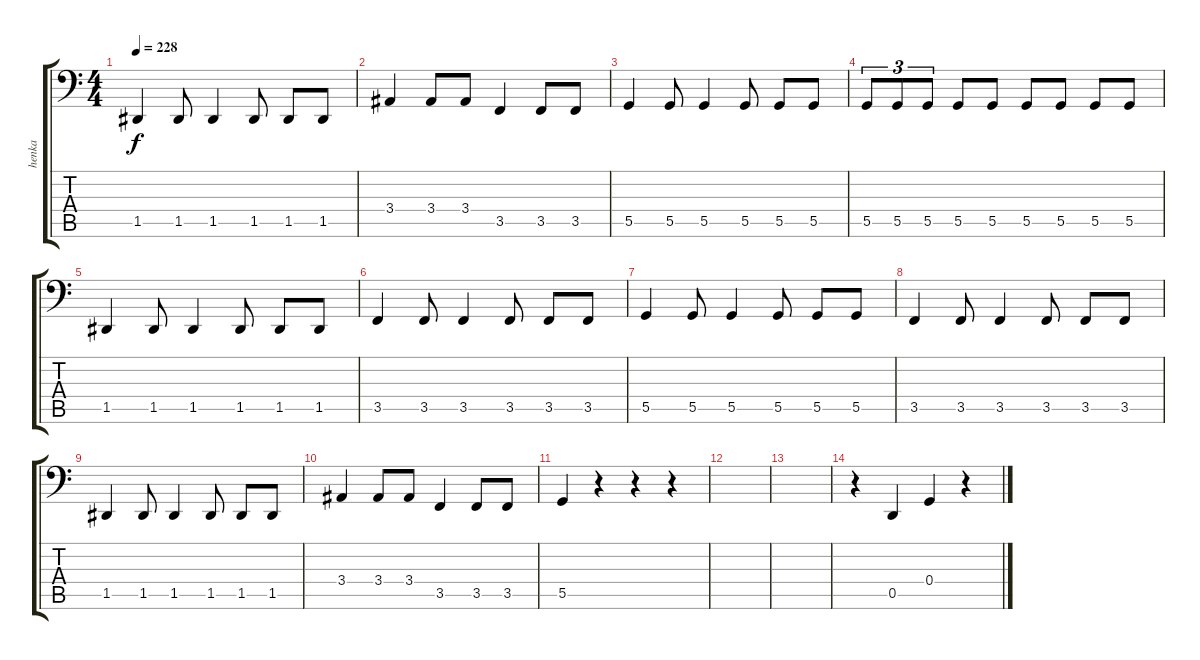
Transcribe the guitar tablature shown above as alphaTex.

\track ("henka" "henka") {instrument electricbasspick}
\staff {score tabs}
\tuning (A2 E2 C2 G1 D1 A0) {hide}
\ts (4 4)
\tempo 228
\clef f4
\ks c
1.5.4{dy f} 1.5.8 1.5.4 1.5.8 1.5.8 1.5.8 |
3.4.4 3.4.8 3.4.8 3.5.4 3.5.8 3.5.8 |
5.5.4 5.5.8 5.5.4 5.5.8 5.5.8 5.5.8 |
5.5.8{tu (3 2)} 5.5.8{tu (3 2)} 5.5.8{tu (3 2)} 5.5.8 5.5.8 5.5.8 5.5.8 5.5.8 5.5.8 |
1.5.4 1.5.8 1.5.4 1.5.8 1.5.8 1.5.8 |
3.5.4 3.5.8 3.5.4 3.5.8 3.5.8 3.5.8 |
5.5.4 5.5.8 5.5.4 5.5.8 5.5.8 5.5.8 |
3.5.4 3.5.8 3.5.4 3.5.8 3.5.8 3.5.8 |
1.5.4 1.5.8 1.5.4 1.5.8 1.5.8 1.5.8 |
3.4.4 3.4.8 3.4.8 3.5.4 3.5.8 3.5.8 |
5.5.4 r.4 r.4 r.4 |
|
|
r.4 0.5.4 0.4.4 r.4
